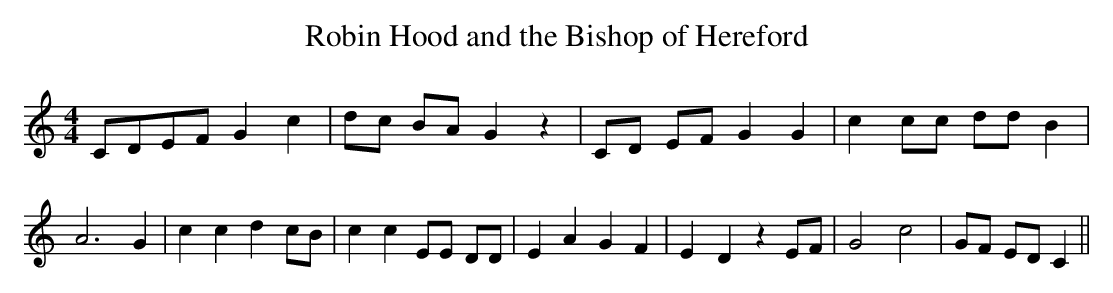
X:1
T:Robin Hood and the Bishop of Hereford
M:4/4
L:1/8
K:C
C-DE-F G2 c2|d-c BA G2 z2| CD EF G2 G2| c2 cc dd B2| A6 G2| c2 c2 d2 cB|\
 c2 c2 EE DD| E2 A2 G2 F2| E2- D2 z2 EF| G4 c4| GF ED C2||
